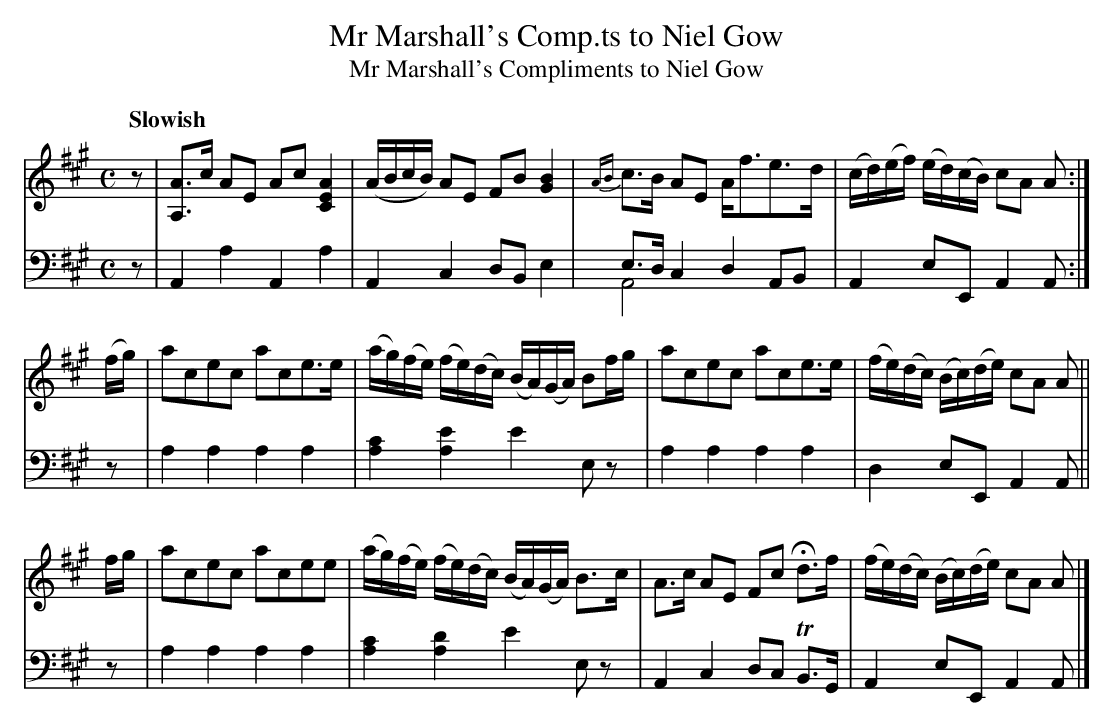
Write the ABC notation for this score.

X:1
T: Mr Marshall's Comp.ts to Niel Gow
T: Mr Marshall's Compliments to Niel Gow
M: C
L: 1/16
Q: "Slowish"
K: A
V: 1 staves=2
z2 |\
[A3A,3]c A2E2 A2c2 [A4E4C4] | (ABcB) A2E2 F2B2 [B4G4] |\
{AB}c3B A2E2 Af3e3d | (cd)(ef) (ed)(cB) c2A2 A2 :|
(fg) |\
a2c2e2c2 a2c2e3e | (ag)(fe) (fe)(dc) (BA)(GA) B2fg |\
a2c2e2c2 a2c2e3e | (fe)(dc) (Bc)(de) c2A2 A2 ||
fg |\
a2c2e2c2 a2c2e2e2 | (ag)(fe) (fe)(dc) (BA)(GA) B3c |\
A3c A2E2 F2c2 Hd3f | (fe)(dc) (Bc)(de) c2A2 A2 |]
V: 2 clef=bass middle=d
z2 | A4a4 A4a4 | A4c4 d2B2 e4 | e3d c4 d4 A2B2 & A8 x8 | A4 e2E2 A4 A2 :|
z2 | a4a4 a4a4 | [a4c'4] [a4e'4] e'4 e2z2 | a4 a4 a4 a4 | d4 e2E2 A4 A2 ||
z2 | a4a4 a4a4 | [a4c'4] [a4d'4] e'4 e2z2 | A4 c4 d2c2 TB3G | A4 e2E2 A4 A2 |]
